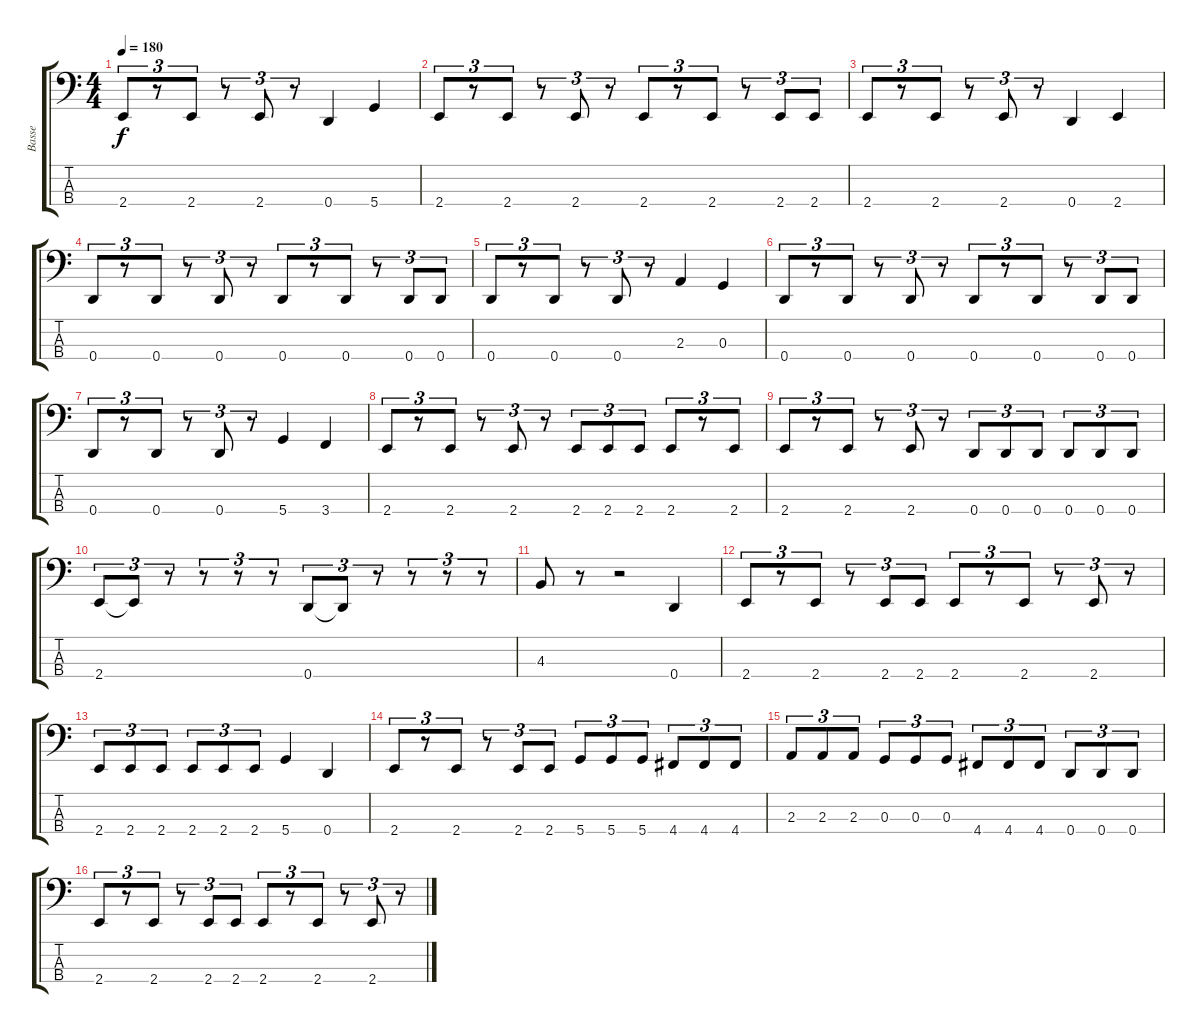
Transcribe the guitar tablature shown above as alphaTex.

\track ("Basse" "Basse") {instrument electricbassfinger}
\staff {score tabs}
\tuning (F2 C2 G1 D1) {hide}
\ts (4 4)
\tempo 180
\clef f4
\ks c
2.4.8{tu (3 2) dy f} r.8{tu (3 2)} 2.4.8{tu (3 2)} r.8{tu (3 2)} 2.4.8{tu (3 2)} r.8{tu (3 2)} 0.4.4 5.4.4 |
2.4.8{tu (3 2)} r.8{tu (3 2)} 2.4.8{tu (3 2)} r.8{tu (3 2)} 2.4.8{tu (3 2)} r.8{tu (3 2)} 2.4.8{tu (3 2)} r.8{tu (3 2)} 2.4.8{tu (3 2)} r.8{tu (3 2)} 2.4.8{tu (3 2)} 2.4.8{tu (3 2)} |
2.4.8{tu (3 2)} r.8{tu (3 2)} 2.4.8{tu (3 2)} r.8{tu (3 2)} 2.4.8{tu (3 2)} r.8{tu (3 2)} 0.4.4 2.4.4 |
0.4.8{tu (3 2)} r.8{tu (3 2)} 0.4.8{tu (3 2)} r.8{tu (3 2)} 0.4.8{tu (3 2)} r.8{tu (3 2)} 0.4.8{tu (3 2)} r.8{tu (3 2)} 0.4.8{tu (3 2)} r.8{tu (3 2)} 0.4.8{tu (3 2)} 0.4.8{tu (3 2)} |
0.4.8{tu (3 2)} r.8{tu (3 2)} 0.4.8{tu (3 2)} r.8{tu (3 2)} 0.4.8{tu (3 2)} r.8{tu (3 2)} 2.3.4 0.3.4 |
0.4.8{tu (3 2)} r.8{tu (3 2)} 0.4.8{tu (3 2)} r.8{tu (3 2)} 0.4.8{tu (3 2)} r.8{tu (3 2)} 0.4.8{tu (3 2)} r.8{tu (3 2)} 0.4.8{tu (3 2)} r.8{tu (3 2)} 0.4.8{tu (3 2)} 0.4.8{tu (3 2)} |
0.4.8{tu (3 2)} r.8{tu (3 2)} 0.4.8{tu (3 2)} r.8{tu (3 2)} 0.4.8{tu (3 2)} r.8{tu (3 2)} 5.4.4 3.4.4 |
2.4.8{tu (3 2)} r.8{tu (3 2)} 2.4.8{tu (3 2)} r.8{tu (3 2)} 2.4.8{tu (3 2)} r.8{tu (3 2)} 2.4.8{tu (3 2)} 2.4.8{tu (3 2)} 2.4.8{tu (3 2)} 2.4.8{tu (3 2)} r.8{tu (3 2)} 2.4.8{tu (3 2)} |
2.4.8{tu (3 2)} r.8{tu (3 2)} 2.4.8{tu (3 2)} r.8{tu (3 2)} 2.4.8{tu (3 2)} r.8{tu (3 2)} 0.4.8{tu (3 2)} 0.4.8{tu (3 2)} 0.4.8{tu (3 2)} 0.4.8{tu (3 2)} 0.4.8{tu (3 2)} 0.4.8{tu (3 2)} |
2.4.8{tu (3 2)} 2.4{t}.8{tu (3 2)} r.8{tu (3 2)} r.8{tu (3 2)} r.8{tu (3 2)} r.8{tu (3 2)} 0.4.8{tu (3 2)} 0.4{t}.8{tu (3 2)} r.8{tu (3 2)} r.8{tu (3 2)} r.8{tu (3 2)} r.8{tu (3 2)} |
4.3.8 r.8 r.2 0.4.4 |
2.4.8{tu (3 2)} r.8{tu (3 2)} 2.4.8{tu (3 2)} r.8{tu (3 2)} 2.4.8{tu (3 2)} 2.4.8{tu (3 2)} 2.4.8{tu (3 2)} r.8{tu (3 2)} 2.4.8{tu (3 2)} r.8{tu (3 2)} 2.4.8{tu (3 2)} r.8{tu (3 2)} |
2.4.8{tu (3 2)} 2.4.8{tu (3 2)} 2.4.8{tu (3 2)} 2.4.8{tu (3 2)} 2.4.8{tu (3 2)} 2.4.8{tu (3 2)} 5.4.4 0.4.4 |
2.4.8{tu (3 2)} r.8{tu (3 2)} 2.4.8{tu (3 2)} r.8{tu (3 2)} 2.4.8{tu (3 2)} 2.4.8{tu (3 2)} 5.4.8{tu (3 2)} 5.4.8{tu (3 2)} 5.4.8{tu (3 2)} 4.4.8{tu (3 2)} 4.4.8{tu (3 2)} 4.4.8{tu (3 2)} |
2.3.8{tu (3 2)} 2.3.8{tu (3 2)} 2.3.8{tu (3 2)} 0.3.8{tu (3 2)} 0.3.8{tu (3 2)} 0.3.8{tu (3 2)} 4.4.8{tu (3 2)} 4.4.8{tu (3 2)} 4.4.8{tu (3 2)} 0.4.8{tu (3 2)} 0.4.8{tu (3 2)} 0.4.8{tu (3 2)} |
2.4.8{tu (3 2)} r.8{tu (3 2)} 2.4.8{tu (3 2)} r.8{tu (3 2)} 2.4.8{tu (3 2)} 2.4.8{tu (3 2)} 2.4.8{tu (3 2)} r.8{tu (3 2)} 2.4.8{tu (3 2)} r.8{tu (3 2)} 2.4.8{tu (3 2)} r.8{tu (3 2)}
